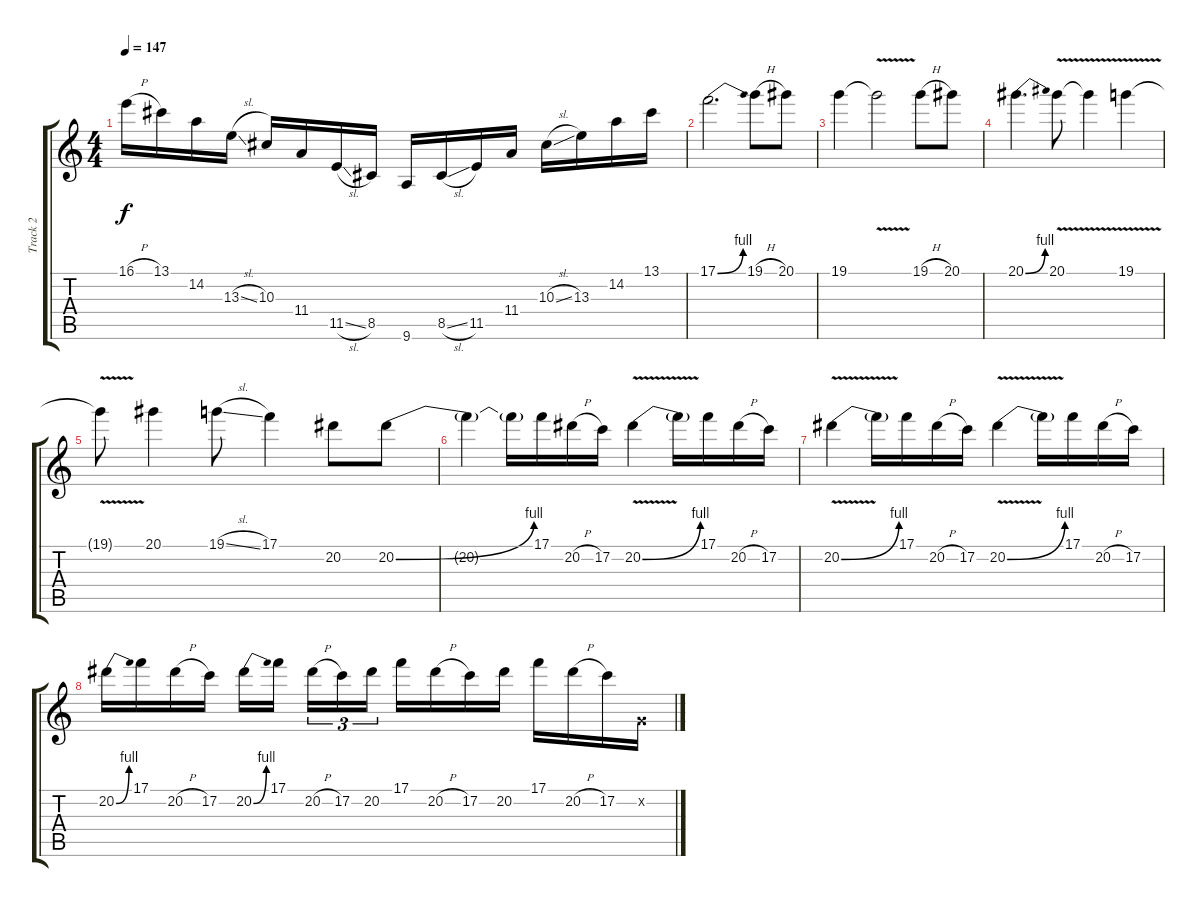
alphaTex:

\track ("Track 2" "Track 2") {instrument distortionguitar}
\staff {score tabs}
\tuning (C4 G3 Eb3 Bb2 F2 C2) {hide}
\ts (4 4)
\tempo 147
\clef g2
\ks c
16.1{h}.16{dy f} 13.1.16 14.2.16 13.3{sl}.16 10.3.16 11.4.16 11.5{sl}.16 8.5.16 9.6.16 8.5{sl}.16 11.5.16 11.4.16 10.3{sl}.16 13.3.16 14.2.16 13.1.16 |
17.1{be (bend 0 0 60 4)}.2{d} 19.1{h}.8 20.1.8 |
19.1.4 19.1{v t}.2 19.1{h}.8 20.1.8 |
20.1{be (bend 0 0 60 4)}.4{d} 20.1{v}.8 20.1{t}.4 19.1{v}.4 |
19.1{t}.8 20.1.4 19.1{sl}.8 17.1.4 20.2.8 20.2{be (bend 0 0 60 4)}.8 |
20.2{t}.4 20.2{t}.16 17.1.16 20.2{h}.16 17.2.16 20.2{be (bend 0 0 60 4) v}.4 20.2{t}.16 17.1.16 20.2{h}.16 17.2.16 |
20.2{be (bend 0 0 60 4) v}.4 20.2{t}.16 17.1.16 20.2{h}.16 17.2.16 20.2{be (bend 0 0 60 4) v}.4 20.2{t}.16 17.1.16 20.2{h}.16 17.2.16 |
20.2{be (bend 0 0 60 4)}.16 17.1.16 20.2{h}.16 17.2.16 20.2{be (bend 0 0 60 4)}.16 17.1.16{beam splitsecondary} 20.2{h}.16{tu (3 2)} 17.2.16{tu (3 2)} 20.2.16{tu (3 2)} 17.1.16 20.2{h}.16 17.2.16 20.2.16 17.1.16 20.2{h}.16 17.2.16 0.2{x}.16
